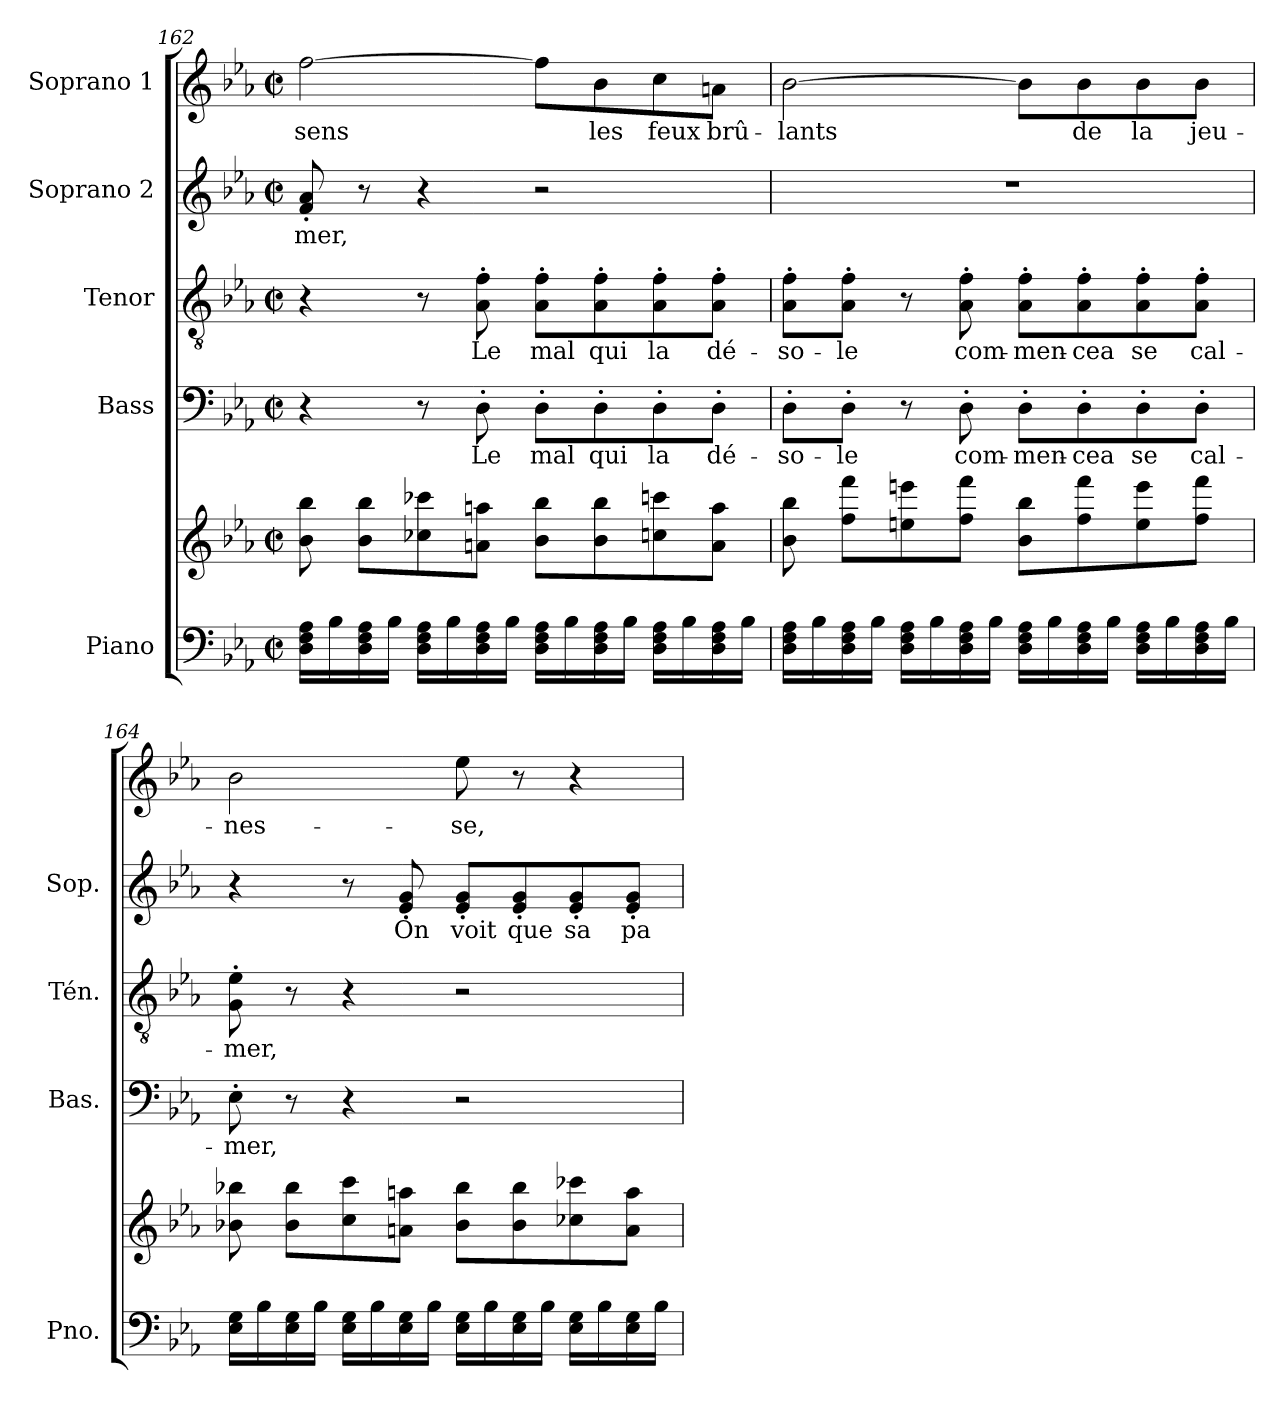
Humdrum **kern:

**kern	**kern	**kern	**text	**kern	**text	**kern	**text	**kern	**text
*part5	*part5	*part4	*part4	*part3	*part3	*part2	*part2	*part1	*part1
*staff6	*staff5	*staff4	*staff4	*staff3	*staff3	*staff2	*staff2	*staff1	*staff1
*I"Piano	*	*I"Bass	*	*I"Tenor	*	*I"Soprano 2	*	*I"Soprano 1	*
*I'Pno.	*	*I'Bas.	*	*I'Tén.	*	*I'Sop.	*	*	*
*clefF4	*clefG2	*clefF4	*	*clefGv2	*	*clefG2	*	*clefG2	*
*k[b-e-a-]	*k[b-e-a-]	*k[b-e-a-]	*	*k[b-e-a-]	*	*k[b-e-a-]	*	*k[b-e-a-]	*
*E-:	*E-:	*E-:	*	*E-:	*	*E-:	*	*E-:	*
*M2/2	*M2/2	*M2/2	*	*M2/2	*	*M2/2	*	*M2/2	*
*met(c|)	*met(c|)	*met(c|)	*	*met(c|)	*	*met(c|)	*	*met(c|)	*
=162	=162	=162	=162	=162	=162	=162	=162	=162	=162
!	!	!	!	!	!	!	!LO:LY:b	!	!LO:LY:b
16D\ 16F\ 16A-\LL	8b-\ 8bb-\	4r	.	4r	.	8f/' 8a-/'	-mer,	[2ff\	sens
16B-\	.	.	.	.	.	.	.	.	.
16D\ 16F\ 16A-\	8b-\ 8bb-\L	.	.	.	.	8r	.	.	.
16B-\JJ	.	.	.	.	.	.	.	.	.
16D\ 16F\ 16A-\LL	8cc-X\ 8ccc-X\	8r	.	8r	.	4r	.	.	.
16B-\	.	.	.	.	.	.	.	.	.
!	!	!	!LO:LY:b	!	!LO:LY:b	!	!	!	!
16D\ 16F\ 16A-\	8an\ 8aan\J	8D'\	Le	8A-\' 8f\'	Le	.	.	.	.
16B-\JJ	.	.	.	.	.	.	.	.	.
!	!	!	!LO:LY:b	!	!LO:LY:b	!	!	!	!
16D\ 16F\ 16A-\LL	8b-\ 8bb-\L	8D'\L	mal	8A-\' 8f\'L	mal	2r	.	8ff\L]	.
16B-\	.	.	.	.	.	.	.	.	.
!	!	!	!LO:LY:b	!	!LO:LY:b	!	!	!	!LO:LY:b
16D\ 16F\ 16A-\	8b-\ 8bb-\	8D'\	qui	8A-\' 8f\'	qui	.	.	8b-\	les
16B-\JJ	.	.	.	.	.	.	.	.	.
!	!	!	!LO:LY:b	!	!LO:LY:b	!	!	!	!LO:LY:b
16D\ 16F\ 16A-\LL	8ccn\ 8cccn\	8D'\	la	8A-\' 8f\'	la	.	.	8cc\	feux
16B-\	.	.	.	.	.	.	.	.	.
!	!	!	!LO:LY:b	!	!LO:LY:b	!	!	!	!LO:LY:b
16D\ 16F\ 16A-\	8a\ 8aa\J	8D'\J	dé-	8A-\' 8f\'J	dé-	.	.	8an\J	brû-
16B-\JJ	.	.	.	.	.	.	.	.	.
!!LO:LB:g=z
=163	=163	=163	=163	=163	=163	=163	=163	=163	=163
!	!	!	!LO:LY:b	!	!LO:LY:b	!	!	!	!LO:LY:b
16D\ 16F\ 16A-\LL	8b-\ 8bb-\	8D'\L	-so-	8A-\' 8f\'L	-so-	1r	.	[2b-\	-lants
16B-\	.	.	.	.	.	.	.	.	.
!	!	!	!LO:LY:b	!	!LO:LY:b	!	!	!	!
16D\ 16F\ 16A-\	8ff\ 8fff\L	8D'\J	-le	8A-\' 8f\'J	-le	.	.	.	.
16B-\JJ	.	.	.	.	.	.	.	.	.
16D\ 16F\ 16A-\LL	8een\ 8eeen\	8r	.	8r	.	.	.	.	.
16B-\	.	.	.	.	.	.	.	.	.
!	!	!	!LO:LY:b	!	!LO:LY:b	!	!	!	!
16D\ 16F\ 16A-\	8ff\ 8fff\J	8D'\	com-	8A-\' 8f\'	com-	.	.	.	.
16B-\JJ	.	.	.	.	.	.	.	.	.
!	!	!	!LO:LY:b	!	!LO:LY:b	!	!	!	!
16D\ 16F\ 16A-\LL	8b-\ 8bb-\L	8D'\L	-men-	8A-\' 8f\'L	-men-	.	.	8b-\L]	.
16B-\	.	.	.	.	.	.	.	.	.
!	!	!	!LO:LY:b	!	!LO:LY:b	!	!	!	!LO:LY:b
16D\ 16F\ 16A-\	8ff\ 8fff\	8D'\	cea	8A-\' 8f\'	cea	.	.	8b-\	de
16B-\JJ	.	.	.	.	.	.	.	.	.
!	!	!	!LO:LY:b	!	!LO:LY:b	!	!	!	!LO:LY:b
16D\ 16F\ 16A-\LL	8ee\ 8eee\	8D'\	se	8A-\' 8f\'	se	.	.	8b-\	la
16B-\	.	.	.	.	.	.	.	.	.
!	!	!	!LO:LY:b	!	!LO:LY:b	!	!	!	!LO:LY:b
16D\ 16F\ 16A-\	8ff\ 8fff\J	8D'\J	cal-	8A-\' 8f\'J	cal-	.	.	8b-\J	jeu-
16B-\JJ	.	.	.	.	.	.	.	.	.
!!LO:PB:g=z
=164	=164	=164	=164	=164	=164	=164	=164	=164	=164
!	!	!	!LO:LY:b	!	!LO:LY:b	!	!	!	!LO:LY:b
16E-\ 16G\LL	8b-X\ 8bb-X\	8E-'\	-mer,	8G\' 8e-\'	-mer,	4r	.	2b-\	-nes-
16B-\	.	.	.	.	.	.	.	.	.
16E-\ 16G\	8b-\ 8bb-\L	8r	.	8r	.	.	.	.	.
16B-\JJ	.	.	.	.	.	.	.	.	.
16E-\ 16G\LL	8cc\ 8ccc\	4r	.	4r	.	8r	.	.	.
16B-\	.	.	.	.	.	.	.	.	.
!	!	!	!	!	!	!	!LO:LY:b	!	!
16E-\ 16G\	8an\ 8aan\J	.	.	.	.	8e-/' 8g/'	On	.	.
16B-\JJ	.	.	.	.	.	.	.	.	.
!	!	!	!	!	!	!	!LO:LY:b	!	!LO:LY:b
16E-\ 16G\LL	8b-\ 8bb-\L	2r	.	2r	.	8e-/' 8g/'L	voit	8ee-\	-se,
16B-\	.	.	.	.	.	.	.	.	.
!	!	!	!	!	!	!	!LO:LY:b	!	!
16E-\ 16G\	8b-\ 8bb-\	.	.	.	.	8e-/' 8g/'	que	8r	.
16B-\JJ	.	.	.	.	.	.	.	.	.
!	!	!	!	!	!	!	!LO:LY:b	!	!
16E-\ 16G\LL	8cc-X\ 8ccc-X\	.	.	.	.	8e-/' 8g/'	sa	4r	.
16B-\	.	.	.	.	.	.	.	.	.
!	!	!	!	!	!	!	!LO:LY:b	!	!
16E-\ 16G\	8a\ 8aa\J	.	.	.	.	8e-/' 8g/'J	pa-	.	.
16B-\JJ	.	.	.	.	.	.	.	.	.
=	=	=	=	=	=	=	=	=	=
*-	*-	*-	*-	*-	*-	*-	*-	*-	*-
